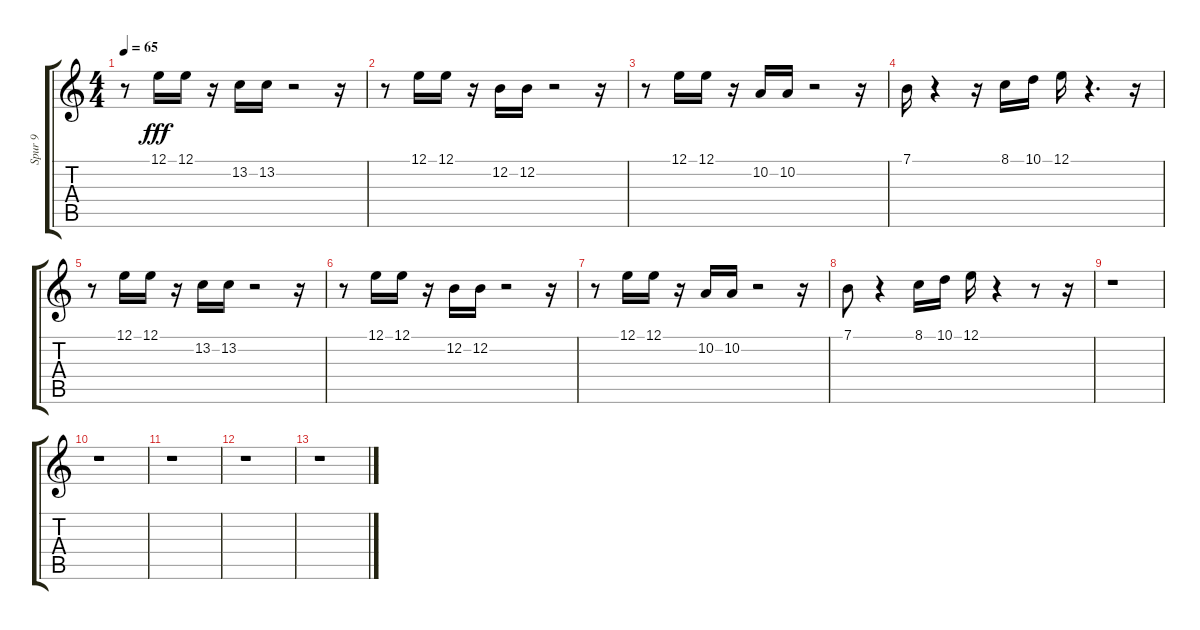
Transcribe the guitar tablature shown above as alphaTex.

\track ("Spur 9" "Spur 9") {instrument pizzicatostrings}
\staff {score tabs}
\tuning (E4 B3 G3 D3 A2 E2) {hide}
\ts (4 4)
\tempo 65
\clef g2
\ks c
r.8{dy fff} 12.1.16 12.1.16 r.16 13.2.16 13.2.16 r.2 r.16 |
r.8 12.1.16 12.1.16 r.16 12.2.16 12.2.16 r.2 r.16 |
r.8 12.1.16 12.1.16 r.16 10.2.16 10.2.16 r.2 r.16 |
7.1.16 r.4 r.16 8.1.16 10.1.16 12.1.16 r.4{d} r.16 |
r.8 12.1.16 12.1.16 r.16 13.2.16 13.2.16 r.2 r.16 |
r.8 12.1.16 12.1.16 r.16 12.2.16 12.2.16 r.2 r.16 |
r.8 12.1.16 12.1.16 r.16 10.2.16 10.2.16 r.2 r.16 |
7.1.8 r.4 8.1.16 10.1.16 12.1.16 r.4 r.8 r.16 |
r.1 |
r.1 |
r.1 |
r.1 |
r.1
